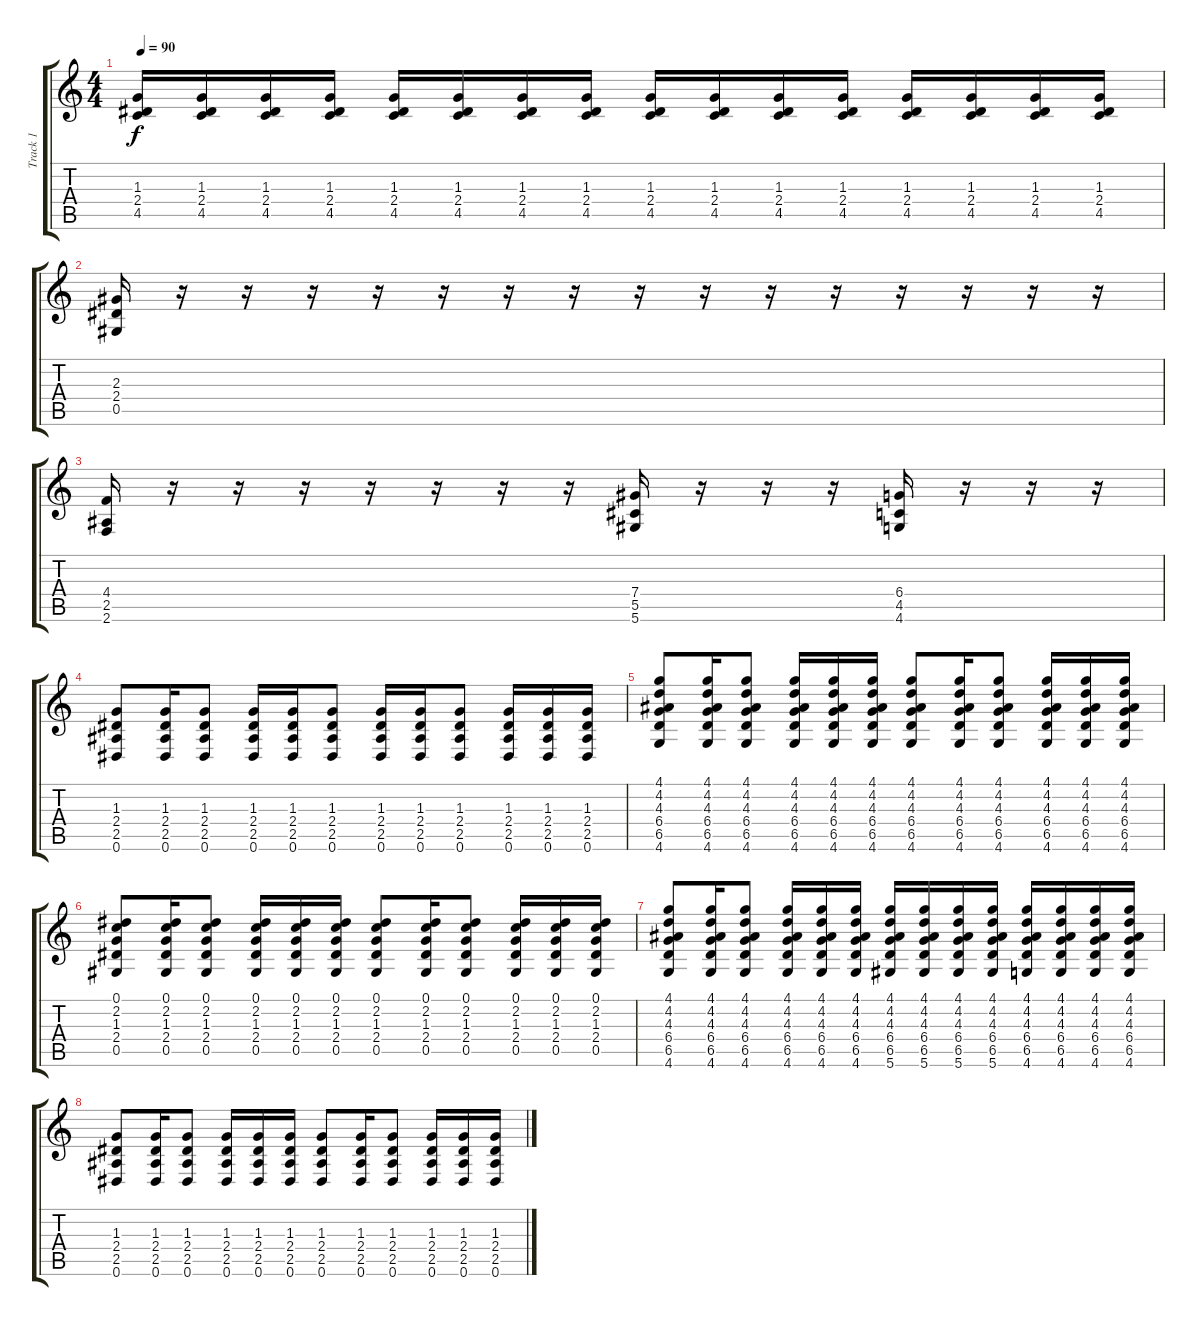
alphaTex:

\track ("Track 1" "Track 1") {instrument electricguitarclean}
\staff {score tabs}
\tuning (Eb4 Bb3 Gb3 Db3 Ab2 Eb2) {hide}
\ts (4 4)
\tempo 90
\clef g2
\ks c
(1.3 2.4 4.5).16{dy f} (1.3 2.4 4.5).16 (1.3 2.4 4.5).16 (1.3 2.4 4.5).16 (1.3 2.4 4.5).16 (1.3 2.4 4.5).16 (1.3 2.4 4.5).16 (1.3 2.4 4.5).16 (1.3 2.4 4.5).16 (1.3 2.4 4.5).16 (1.3 2.4 4.5).16 (1.3 2.4 4.5).16 (1.3 2.4 4.5).16 (1.3 2.4 4.5).16 (1.3 2.4 4.5).16 (1.3 2.4 4.5).16 |
(2.3 2.4 0.5).16 r.16 r.16 r.16 r.16 r.16 r.16 r.16 r.16 r.16 r.16 r.16 r.16 r.16 r.16 r.16 |
(4.4 2.5 2.6).16{instrument electricguitarclean} r.16 r.16 r.16 r.16 r.16 r.16 r.16 (7.4 5.5 5.6).16 r.16 r.16 r.16 (6.4 4.5 4.6).16 r.16 r.16 r.16 |
(1.3 2.4 2.5 0.6).8 (1.3 2.4 2.5 0.6).16 (1.3 2.4 2.5 0.6).8 (1.3 2.4 2.5 0.6).16 (1.3 2.4 2.5 0.6).16 (1.3 2.4 2.5 0.6).8 (1.3 2.4 2.5 0.6).16 (1.3 2.4 2.5 0.6).16 (1.3 2.4 2.5 0.6).8 (1.3 2.4 2.5 0.6).16 (1.3 2.4 2.5 0.6).16 (1.3 2.4 2.5 0.6).16 |
(4.1 4.2 4.3 6.4 6.5 4.6).8 (4.1 4.2 4.3 6.4 6.5 4.6).16 (4.1 4.2 4.3 6.4 6.5 4.6).8 (4.1 4.2 4.3 6.4 6.5 4.6).16 (4.1 4.2 4.3 6.4 6.5 4.6).16 (4.1 4.2 4.3 6.4 6.5 4.6).16 (4.1 4.2 4.3 6.4 6.5 4.6).8 (4.1 4.2 4.3 6.4 6.5 4.6).16 (4.1 4.2 4.3 6.4 6.5 4.6).8 (4.1 4.2 4.3 6.4 6.5 4.6).16 (4.1 4.2 4.3 6.4 6.5 4.6).16 (4.1 4.2 4.3 6.4 6.5 4.6).16 |
(0.1 2.2 1.3 2.4 0.5).8 (0.1 2.2 1.3 2.4 0.5).16 (0.1 2.2 1.3 2.4 0.5).8 (0.1 2.2 1.3 2.4 0.5).16 (0.1 2.2 1.3 2.4 0.5).16 (0.1 2.2 1.3 2.4 0.5).16 (0.1 2.2 1.3 2.4 0.5).8 (0.1 2.2 1.3 2.4 0.5).16 (0.1 2.2 1.3 2.4 0.5).8 (0.1 2.2 1.3 2.4 0.5).16 (0.1 2.2 1.3 2.4 0.5).16 (0.1 2.2 1.3 2.4 0.5).16 |
(4.1 4.2 4.3 6.4 6.5 4.6).8 (4.1 4.2 4.3 6.4 6.5 4.6).16 (4.1 4.2 4.3 6.4 6.5 4.6).8 (4.1 4.2 4.3 6.4 6.5 4.6).16 (4.1 4.2 4.3 6.4 6.5 4.6).16 (4.1 4.2 4.3 6.4 6.5 4.6).16 (4.1 4.2 4.3 6.4 6.5 5.6).16 (4.1 4.2 4.3 6.4 6.5 5.6).16 (4.1 4.2 4.3 6.4 6.5 5.6).16 (4.1 4.2 4.3 6.4 6.5 5.6).16 (4.1 4.2 4.3 6.4 6.5 4.6).16 (4.1 4.2 4.3 6.4 6.5 4.6).16 (4.1 4.2 4.3 6.4 6.5 4.6).16 (4.1 4.2 4.3 6.4 6.5 4.6).16 |
(1.3 2.4 2.5 0.6).8 (1.3 2.4 2.5 0.6).16 (1.3 2.4 2.5 0.6).8 (1.3 2.4 2.5 0.6).16 (1.3 2.4 2.5 0.6).16 (1.3 2.4 2.5 0.6).16 (1.3 2.4 2.5 0.6).8 (1.3 2.4 2.5 0.6).16 (1.3 2.4 2.5 0.6).8 (1.3 2.4 2.5 0.6).16 (1.3 2.4 2.5 0.6).16 (1.3 2.4 2.5 0.6).16
